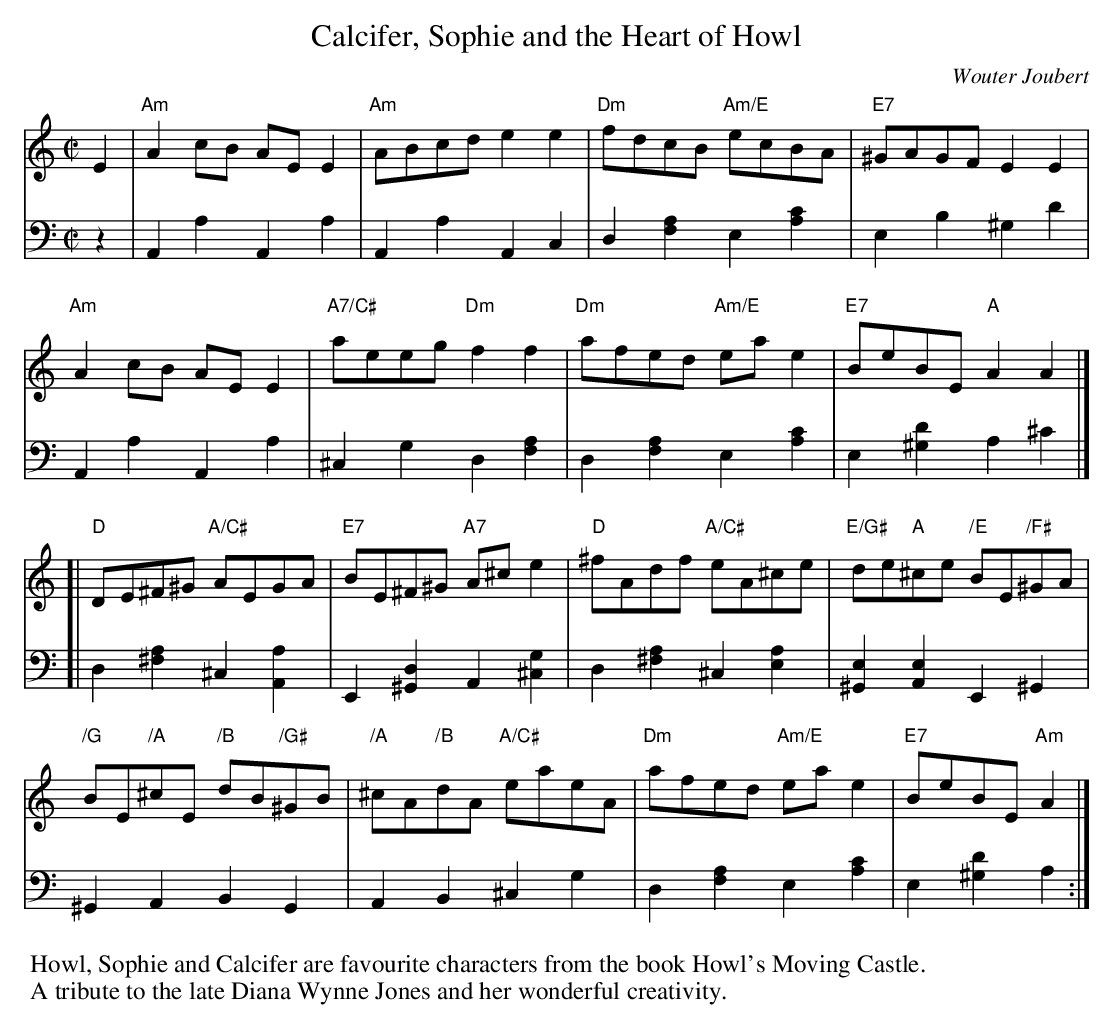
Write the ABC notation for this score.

X:1
T: Calcifer, Sophie and the Heart of Howl
C: Wouter Joubert
M: C|
L: 1/8
K: Am
V: 1 staves=2
E2 |\
"Am"A2cB AEE2 | "Am"ABcd e2e2 | "Dm"fdcB "Am/E"ecBA | "E7" ^GAGF E2E2 |
"Am"A2cB AEE2 | "A7/C#"aeeg "Dm"f2f2 | "Dm"afed "Am/E"eae2 | "E7"BeBE "A"A2A2 |]
[|\
"D"DE^F^G "A/C#"AEGA | "E7"BE^F^G "A7"A^ce2 | "D"^fAdf "A/C#"eA^ce | "E/G#"de"A"^ce "/E"BE"/F#"^GA |
"/G"BE"/A"^cE "/B"dB"/G#"^GB | "/A"^cA"/B"dA "A/C#"eaeA | "Dm"afed "Am/E"eae2 | "E7"BeBE "Am"A2 |]
V: 2 clef=bass middle=d
z2 |\
A2a2 A2a2 | A2a2 A2c2 | d2[f2a2] e2[a2c'2] | e2b2 ^g2d'2 |
A2a2 A2a2 | ^c2g2 d2[f2a2] | d2[f2a2] e2[a2c'2] | e2[^g2d'2] a2^c'2 |]
[|\
d2[^f2a2] ^c2[A2a2] | E2[^G2d2] A2[^c2g2] | d2[^f2a2] ^c2[e2a2] | [^G2e2][A2e2] E2^G2 |
^G2A2 B2G2 | A2B2 ^c2g2 | d2[f2a2] e2[a2c'2] | e2[^g2d'2] a2 :|
